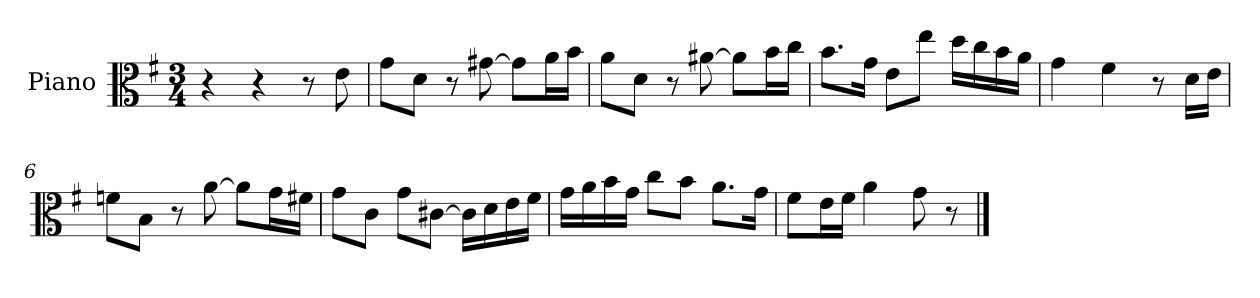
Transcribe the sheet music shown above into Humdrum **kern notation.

**kern
*part1
*staff1
*I"Piano
*I'Pno
*clefC3
*k[f#]
*G:
*M3/4
=1
4r
4r
8r
8e\
=2
8g\L
8d\J
8r
[8g#X\
8g#\L]
16a\L
16b\JJ
=3
8a\L
8d\J
8r
[8a#X\
8a#\L]
16b\L
16cc\JJ
=4
8.b\L
16g\Jk
8e\L
8ee\J
16dd\LL
16cc\
16b\
16a\JJ
=5
4g\
4f#\
8r
16d\LL
16e\JJ
=6
8fn\L
8B\J
8r
[8a\
8a\L]
16g\L
16f#X\JJ
=7
8g\L
8c\J
8g\L
[8c#X\J
16c#\LL]
16d\
16e\
16f#\JJ
=8
16g\LL
16a\
16b\
16g\JJ
8cc\L
8b\J
8.a\L
16g\Jk
=9
8f#\L
16e\L
16f#\JJ
4a\
8g\
8r
==
*-
